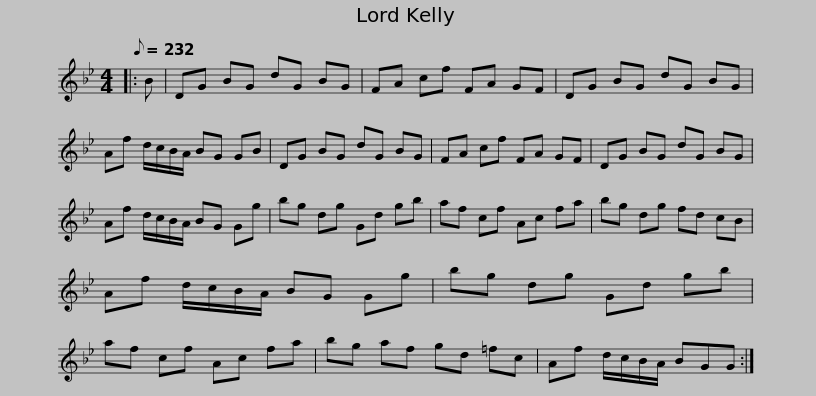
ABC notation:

X:1
L:1/8
Q:1/8=232
M:4/4
I:linebreak $
K:Gmin
V:1 treble
V:1
|: B | DG BG dG BG | FA cf FA GF | DG BG dG BG | Af d/c/B/A/ BG GB | %5
 DG BG dG BG |$ FA cf FA GF | DG BG dG BG | Af d/c/B/A/ BG Gg | bg dg Gd gb | %10
 af cf Ac fa |$ bg dg fd cB | Af d/c/B/A/ BG Gg | bg dg Gd gb | af cf Ac fa | %15
 bg af gd =fc |$ Af d/c/B/A/ BGG :| %17
